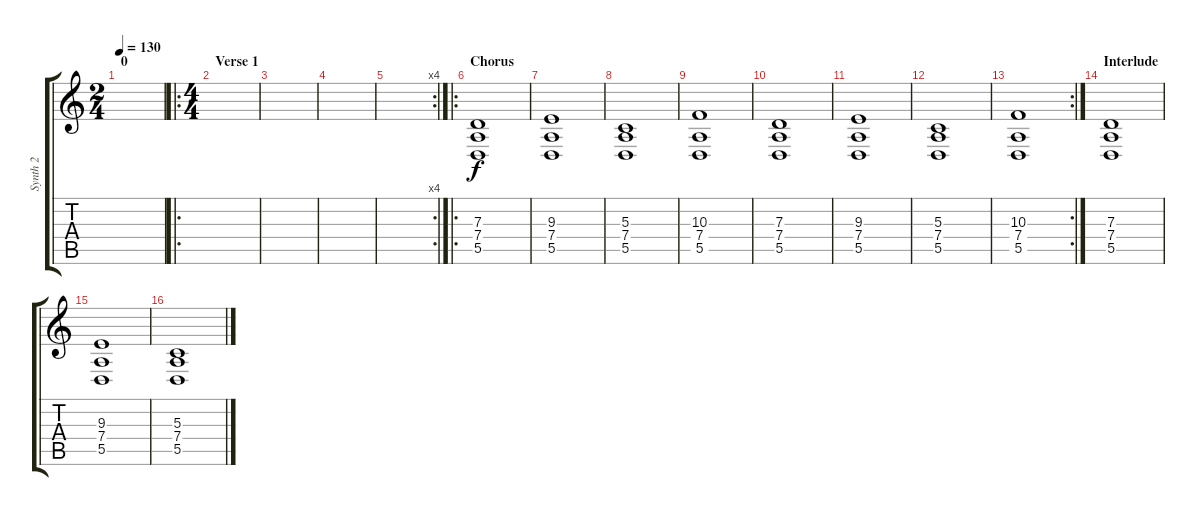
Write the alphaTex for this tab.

\track ("Synth 2" "Synth 2") {instrument synthstrings2}
\staff {score tabs}
\tuning (E4 B3 G3 D3 A2 E2) {hide}
\ts (2 4)
\section ("" "0")
\tempo 130
\clef g2
\ks c
|
\ro
\ts (4 4)
\section ("" "Verse 1")
|
|
|
\rc 4
|
\ro
\section ("" "Chorus")
(7.3 7.4 5.5).1 |
(9.3 7.4 5.5).1 |
(5.3 7.4 5.5).1 |
(10.3 7.4 5.5).1 |
(7.3 7.4 5.5).1 |
(9.3 7.4 5.5).1 |
(5.3 7.4 5.5).1 |
\rc 2
(10.3 7.4 5.5).1 |
\section ("" "Interlude")
(7.3 7.4 5.5).1 |
(9.3 7.4 5.5).1 |
(5.3 7.4 5.5).1
